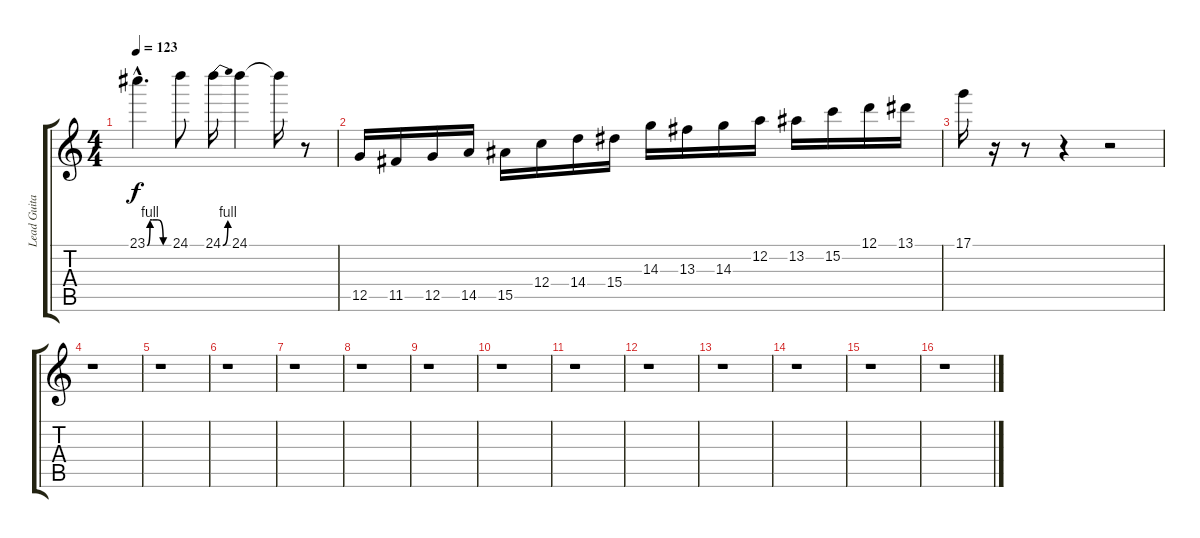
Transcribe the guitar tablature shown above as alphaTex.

\track ("Lead Guitar" "Lead Guita") {instrument distortionguitar}
\staff {score tabs}
\tuning (D4 A3 F3 C3 G2 D2) {hide}
\ts (4 4)
\tempo 123
\clef g2
\ks c
23.1{be (custom 0 0 8 4 15 4 30 4 45 0 60 0) hac}.4{d dy f} 24.1.8 24.1{be (bend 0 0 60 4)}.16 24.1.4 24.1{t}.16 r.8 |
12.5.16 11.5.16 12.5.16 14.5.16 15.5.16 12.4.16 14.4.16 15.4.16 14.3.16 13.3.16 14.3.16 12.2.16 13.2.16 15.2.16 12.1.16 13.1.16 |
17.1.16 r.16 r.8 r.4 r.2 |
r.1 |
r.1 |
r.1 |
r.1 |
r.1 |
r.1 |
r.1 |
r.1 |
r.1 |
r.1 |
r.1 |
r.1 |
r.1
